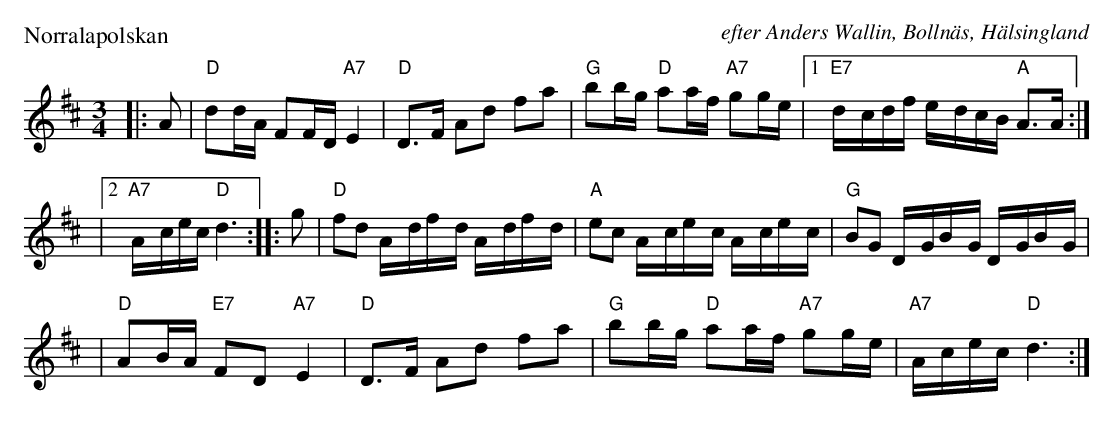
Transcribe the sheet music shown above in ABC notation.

X:1
P: Norralapolskan
O: efter Anders Wallin, Bolln\"as, H\"alsingland
M: 3/4
L: 1/16
K: D
|: A2 \
| "D"d2dA F2FD "A7"E4 | "D"D3F A2d2 f2a2 | "G"b2bg "D"a2af "A7"g2ge |1 "E7"d-cdf e-dcB "A"A3A :|
|2 "A7"A-cec "D"d6 :: g2 | "D"f2d2 A-df-d A-df-d | "A"e2c2 A-ce-c A-ce-c | "G"B2G2 D-GB-G D-GB-G |
| "D"A2BA "E7"F2D2 "A7"E4 | "D"D3F A2d2 f2a2 | "G"b2bg "D"a2af "A7"g2ge |"A7"A-cec "D"d6 :|
